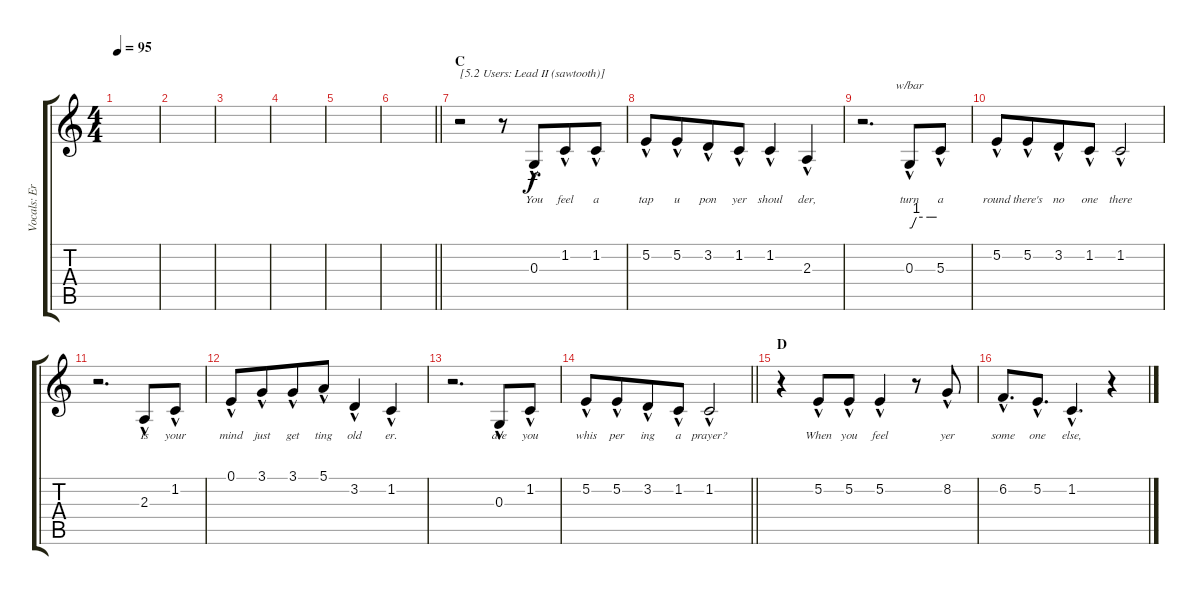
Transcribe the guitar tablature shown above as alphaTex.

\track ("Vocals: Eric" "Vocals: Er") {instrument lead2sawtooth}
\staff {score tabs}
\tuning (E4 B3 G3 D3 A2 E2) {hide}
\ts (4 4)
\tempo 95
\clef g2
\ks c
|
|
|
|
|
\barLineRight lightlight
|
\section ("" "C")
r.2{txt "[5.2 Users: Lead II (sawtooth)]"} r.8 0.3{hac}.8{lyrics (0 "You") lyrics (1 "") lyrics (2 "") lyrics (3 "") lyrics (4 "") beam merge} 1.2{hac}.8{lyrics (0 "feel") lyrics (1 "") lyrics (2 "") lyrics (3 "") lyrics (4 "")} 1.2{hac}.8{lyrics (0 "a") lyrics (1 "") lyrics (2 "") lyrics (3 "") lyrics (4 "")} |
5.2{hac}.8{lyrics (0 "tap") lyrics (1 "") lyrics (2 "") lyrics (3 "") lyrics (4 "")} 5.2{hac}.8{lyrics (0 "u") lyrics (1 "") lyrics (2 "") lyrics (3 "") lyrics (4 "") beam merge} 3.2{hac}.8{lyrics (0 "pon") lyrics (1 "") lyrics (2 "") lyrics (3 "") lyrics (4 "")} 1.2{hac}.8{lyrics (0 "yer") lyrics (1 "") lyrics (2 "") lyrics (3 "") lyrics (4 "")} 1.2{hac}.4{lyrics (0 "shoul") lyrics (1 "") lyrics (2 "") lyrics (3 "") lyrics (4 "")} 2.3{hac}.4{lyrics (0 "der,") lyrics (1 "") lyrics (2 "") lyrics (3 "") lyrics (4 "")} |
r.2{d} 0.3{hac}.8{tbe (custom default 0 0 5 0 15 4 45 4 60 4) lyrics (0 "turn") lyrics (1 "") lyrics (2 "") lyrics (3 "") lyrics (4 "")} 5.3{hac}.8{lyrics (0 "a") lyrics (1 "") lyrics (2 "") lyrics (3 "") lyrics (4 "")} |
5.2{hac}.8{lyrics (0 "round") lyrics (1 "") lyrics (2 "") lyrics (3 "") lyrics (4 "")} 5.2{hac}.8{lyrics (0 "there's") lyrics (1 "") lyrics (2 "") lyrics (3 "") lyrics (4 "") beam merge} 3.2{hac}.8{lyrics (0 "no") lyrics (1 "") lyrics (2 "") lyrics (3 "") lyrics (4 "")} 1.2{hac}.8{lyrics (0 "one") lyrics (1 "") lyrics (2 "") lyrics (3 "") lyrics (4 "")} 1.2{hac}.2{lyrics (0 "there") lyrics (1 "") lyrics (2 "") lyrics (3 "") lyrics (4 "")} |
r.2{d} 2.3{hac}.8{lyrics (0 "Is") lyrics (1 "") lyrics (2 "") lyrics (3 "") lyrics (4 "")} 1.2{hac}.8{lyrics (0 "your") lyrics (1 "") lyrics (2 "") lyrics (3 "") lyrics (4 "")} |
0.1{hac}.8{lyrics (0 "mind") lyrics (1 "") lyrics (2 "") lyrics (3 "") lyrics (4 "")} 3.1{hac}.8{lyrics (0 "just") lyrics (1 "") lyrics (2 "") lyrics (3 "") lyrics (4 "") beam merge} 3.1{hac}.8{lyrics (0 "get") lyrics (1 "") lyrics (2 "") lyrics (3 "") lyrics (4 "")} 5.1{hac}.8{lyrics (0 "ting") lyrics (1 "") lyrics (2 "") lyrics (3 "") lyrics (4 "")} 3.2{hac}.4{lyrics (0 "old") lyrics (1 "") lyrics (2 "") lyrics (3 "") lyrics (4 "")} 1.2{hac}.4{lyrics (0 "er.") lyrics (1 "") lyrics (2 "") lyrics (3 "") lyrics (4 "")} |
r.2{d} 0.3{hac}.8{lyrics (0 "are") lyrics (1 "") lyrics (2 "") lyrics (3 "") lyrics (4 "")} 1.2{hac}.8{lyrics (0 "you") lyrics (1 "") lyrics (2 "") lyrics (3 "") lyrics (4 "")} |
\barLineRight lightlight
5.2{hac}.8{lyrics (0 "whis") lyrics (1 "") lyrics (2 "") lyrics (3 "") lyrics (4 "")} 5.2{hac}.8{lyrics (0 "per") lyrics (1 "") lyrics (2 "") lyrics (3 "") lyrics (4 "") beam merge} 3.2{hac}.8{lyrics (0 "ing") lyrics (1 "") lyrics (2 "") lyrics (3 "") lyrics (4 "")} 1.2{hac}.8{lyrics (0 "a") lyrics (1 "") lyrics (2 "") lyrics (3 "") lyrics (4 "")} 1.2{hac}.2{lyrics (0 "prayer?") lyrics (1 "") lyrics (2 "") lyrics (3 "") lyrics (4 "")} |
\section ("" "D")
r.4 5.2{hac}.8{lyrics (0 "When") lyrics (1 "") lyrics (2 "") lyrics (3 "") lyrics (4 "")} 5.2{hac}.8{lyrics (0 "you") lyrics (1 "") lyrics (2 "") lyrics (3 "") lyrics (4 "")} 5.2{hac}.4{lyrics (0 "feel") lyrics (1 "") lyrics (2 "") lyrics (3 "") lyrics (4 "")} r.8 8.2{hac}.8{lyrics (0 "yer") lyrics (1 "") lyrics (2 "") lyrics (3 "") lyrics (4 "")} |
6.2{hac}.8{d lyrics (0 "some") lyrics (1 "") lyrics (2 "") lyrics (3 "") lyrics (4 "")} 5.2{hac}.8{d lyrics (0 "one") lyrics (1 "") lyrics (2 "") lyrics (3 "") lyrics (4 "")} 1.2{hac}.4{d lyrics (0 "else,") lyrics (1 "") lyrics (2 "") lyrics (3 "") lyrics (4 "")} r.4
